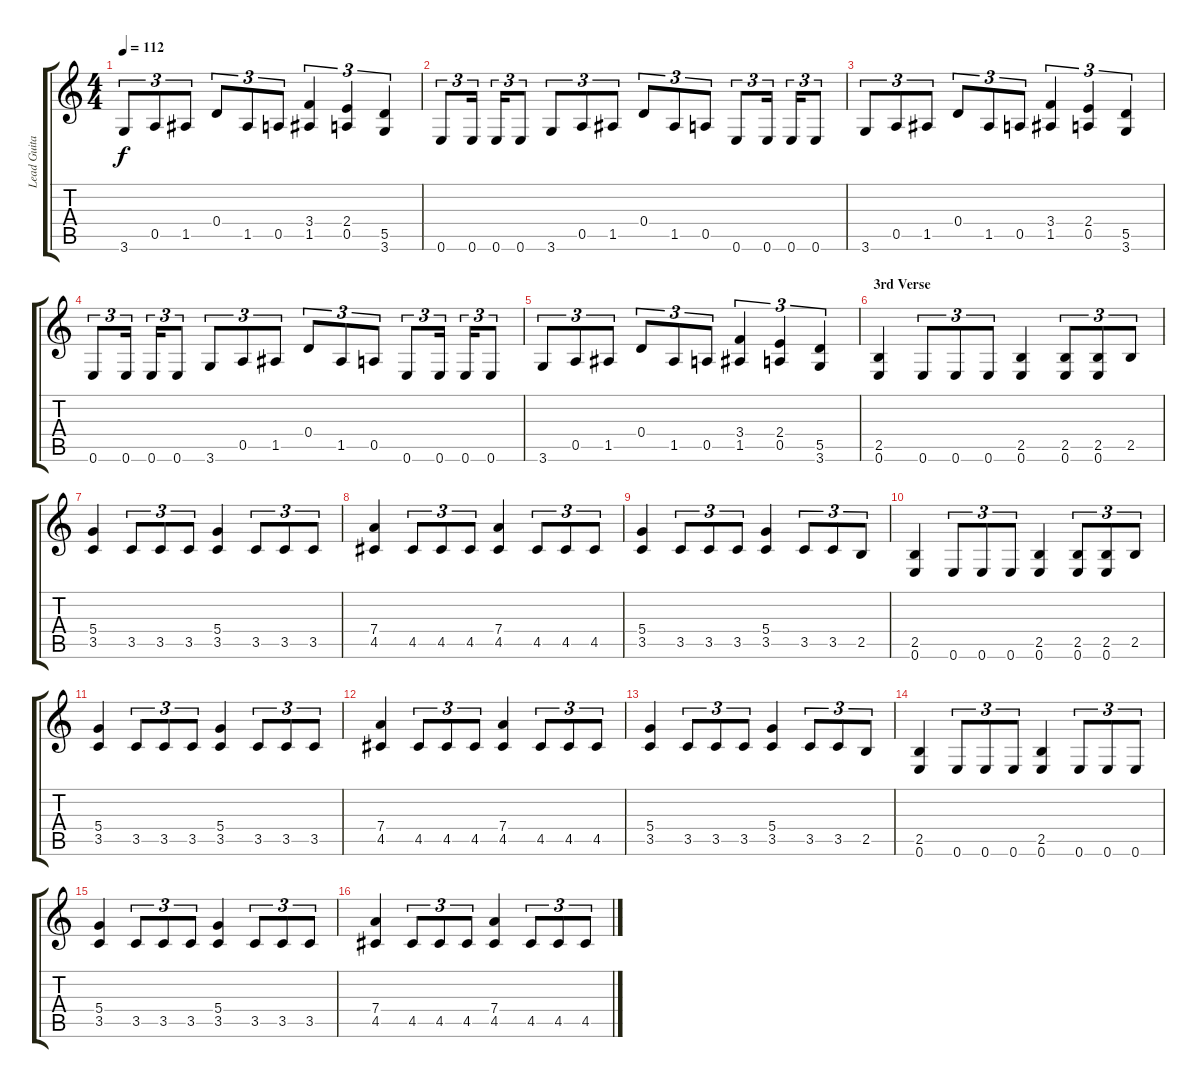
\track ("Lead Guitar II (Jeff Young)" "Lead Guita") {instrument distortionguitar}
\staff {score tabs}
\tuning (E4 B3 G3 D3 A2 E2) {hide}
\ts (4 4)
\tempo 112
\clef g2
\ks c
3.6.8{tu (3 2) dy f} 0.5.8{tu (3 2)} 1.5.8{tu (3 2)} 0.4.8{tu (3 2)} 1.5.8{tu (3 2)} 0.5.8{tu (3 2)} (3.4 1.5).4{tu (3 2)} (2.4 0.5).4{tu (3 2)} (5.5 3.6).4{tu (3 2)} |
0.6.8{tu (3 2)} 0.6.16{tu (3 2)} 0.6.16{tu (3 2)} 0.6.8{tu (3 2)} 3.6.8{tu (3 2)} 0.5.8{tu (3 2)} 1.5.8{tu (3 2)} 0.4.8{tu (3 2)} 1.5.8{tu (3 2)} 0.5.8{tu (3 2)} 0.6.8{tu (3 2)} 0.6.16{tu (3 2)} 0.6.16{tu (3 2)} 0.6.8{tu (3 2)} |
3.6.8{tu (3 2)} 0.5.8{tu (3 2)} 1.5.8{tu (3 2)} 0.4.8{tu (3 2)} 1.5.8{tu (3 2)} 0.5.8{tu (3 2)} (3.4 1.5).4{tu (3 2)} (2.4 0.5).4{tu (3 2)} (5.5 3.6).4{tu (3 2)} |
0.6.8{tu (3 2)} 0.6.16{tu (3 2)} 0.6.16{tu (3 2)} 0.6.8{tu (3 2)} 3.6.8{tu (3 2)} 0.5.8{tu (3 2)} 1.5.8{tu (3 2)} 0.4.8{tu (3 2)} 1.5.8{tu (3 2)} 0.5.8{tu (3 2)} 0.6.8{tu (3 2)} 0.6.16{tu (3 2)} 0.6.16{tu (3 2)} 0.6.8{tu (3 2)} |
3.6.8{tu (3 2)} 0.5.8{tu (3 2)} 1.5.8{tu (3 2)} 0.4.8{tu (3 2)} 1.5.8{tu (3 2)} 0.5.8{tu (3 2)} (3.4 1.5).4{tu (3 2)} (2.4 0.5).4{tu (3 2)} (5.5 3.6).4{tu (3 2)} |
\section ("" "3rd Verse")
(2.5 0.6).4{balance 3} 0.6.8{tu (3 2)} 0.6.8{tu (3 2)} 0.6.8{tu (3 2)} (2.5 0.6).4 (2.5 0.6).8{tu (3 2)} (2.5 0.6).8{tu (3 2)} 2.5.8{tu (3 2)} |
(5.4 3.5).4 3.5.8{tu (3 2)} 3.5.8{tu (3 2)} 3.5.8{tu (3 2)} (5.4 3.5).4 3.5.8{tu (3 2)} 3.5.8{tu (3 2)} 3.5.8{tu (3 2)} |
(7.4 4.5).4 4.5.8{tu (3 2)} 4.5.8{tu (3 2)} 4.5.8{tu (3 2)} (7.4 4.5).4 4.5.8{tu (3 2)} 4.5.8{tu (3 2)} 4.5.8{tu (3 2)} |
(5.4 3.5).4 3.5.8{tu (3 2)} 3.5.8{tu (3 2)} 3.5.8{tu (3 2)} (5.4 3.5).4 3.5.8{tu (3 2)} 3.5.8{tu (3 2)} 2.5.8{tu (3 2)} |
(2.5 0.6).4 0.6.8{tu (3 2)} 0.6.8{tu (3 2)} 0.6.8{tu (3 2)} (2.5 0.6).4 (2.5 0.6).8{tu (3 2)} (2.5 0.6).8{tu (3 2)} 2.5.8{tu (3 2)} |
(5.4 3.5).4 3.5.8{tu (3 2)} 3.5.8{tu (3 2)} 3.5.8{tu (3 2)} (5.4 3.5).4 3.5.8{tu (3 2)} 3.5.8{tu (3 2)} 3.5.8{tu (3 2)} |
(7.4 4.5).4 4.5.8{tu (3 2)} 4.5.8{tu (3 2)} 4.5.8{tu (3 2)} (7.4 4.5).4 4.5.8{tu (3 2)} 4.5.8{tu (3 2)} 4.5.8{tu (3 2)} |
(5.4 3.5).4 3.5.8{tu (3 2)} 3.5.8{tu (3 2)} 3.5.8{tu (3 2)} (5.4 3.5).4 3.5.8{tu (3 2)} 3.5.8{tu (3 2)} 2.5.8{tu (3 2)} |
(2.5 0.6).4{balance 8} 0.6.8{tu (3 2)} 0.6.8{tu (3 2)} 0.6.8{tu (3 2)} (2.5 0.6).4 0.6.8{tu (3 2)} 0.6.8{tu (3 2)} 0.6.8{tu (3 2)} |
(5.4 3.5).4 3.5.8{tu (3 2)} 3.5.8{tu (3 2)} 3.5.8{tu (3 2)} (5.4 3.5).4 3.5.8{tu (3 2)} 3.5.8{tu (3 2)} 3.5.8{tu (3 2)} |
(7.4 4.5).4 4.5.8{tu (3 2)} 4.5.8{tu (3 2)} 4.5.8{tu (3 2)} (7.4 4.5).4 4.5.8{tu (3 2)} 4.5.8{tu (3 2)} 4.5.8{tu (3 2)}
